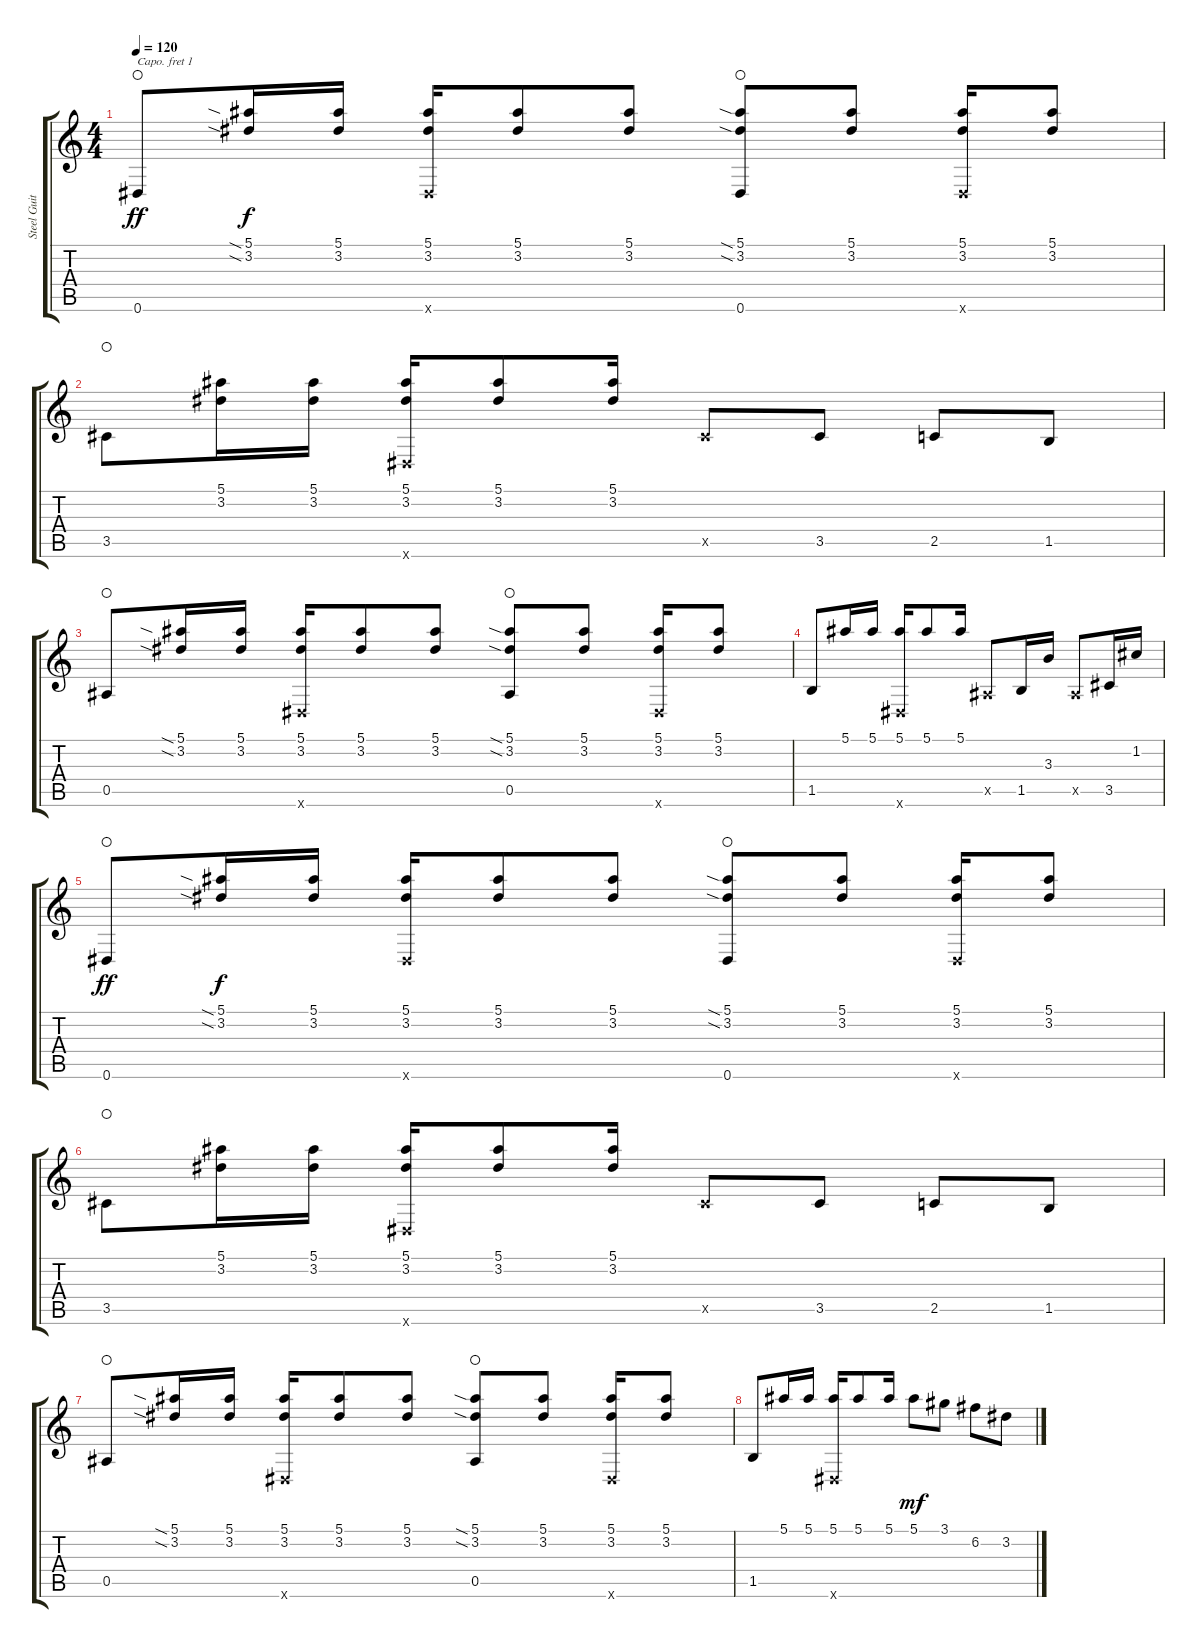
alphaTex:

\track ("Steel Guitar" "Steel Guit") {instrument acousticguitarsteel}
\staff {score tabs}
\capo 1
\tuning (E4 B3 G3 D3 A2 D2) {hide}
\ts (4 4)
\tempo 120
\clef g2
\ks c
0.6.8{dy ff waho} (5.1{sia} 3.2{sia}).16{dy f} (5.1 3.2).16 (5.1 3.2 0.6{x}).16 (5.1 3.2).8 (5.1 3.2).8 (5.1{sia} 3.2{sia} 0.6).8{waho} (5.1 3.2).8 (5.1 3.2 0.6{x}).16 (5.1 3.2).8 |
3.5.8{waho} (5.1 3.2).16 (5.1 3.2).16 (5.1 3.2 0.6{x}).16 (5.1 3.2).8 (5.1 3.2).16 3.5{x}.8 3.5.8 2.5.8 1.5.8 |
0.5.8{waho} (5.1{sia} 3.2{sia}).16 (5.1 3.2).16 (5.1 3.2 0.6{x}).16 (5.1 3.2).8 (5.1 3.2).8 (5.1{sia} 3.2{sia} 0.5).8{waho} (5.1 3.2).8 (5.1 3.2 0.6{x}).16 (5.1 3.2).8 |
1.5.8 5.1.16 5.1.16 (5.1 0.6{x}).16 5.1.8 5.1.16 0.5{x}.8 1.5.16 3.3.16 0.5{x}.8 3.5.16 1.2.16 |
0.6.8{dy ff waho} (5.1{sia} 3.2{sia}).16{dy f} (5.1 3.2).16 (5.1 3.2 0.6{x}).16 (5.1 3.2).8 (5.1 3.2).8 (5.1{sia} 3.2{sia} 0.6).8{waho} (5.1 3.2).8 (5.1 3.2 0.6{x}).16 (5.1 3.2).8 |
3.5.8{waho} (5.1 3.2).16 (5.1 3.2).16 (5.1 3.2 0.6{x}).16 (5.1 3.2).8 (5.1 3.2).16 3.5{x}.8 3.5.8 2.5.8 1.5.8 |
0.5.8{waho} (5.1{sia} 3.2{sia}).16 (5.1 3.2).16 (5.1 3.2 0.6{x}).16 (5.1 3.2).8 (5.1 3.2).8 (5.1{sia} 3.2{sia} 0.5).8{waho} (5.1 3.2).8 (5.1 3.2 0.6{x}).16 (5.1 3.2).8 |
1.5.8 5.1.16 5.1.16 (5.1 0.6{x}).16 5.1.8 5.1.16 5.1.8{dy mf} 3.1.8 6.2.8 3.2.8
